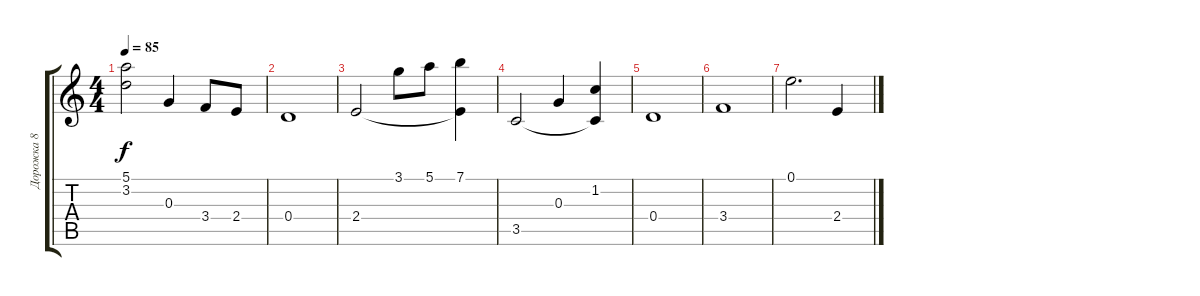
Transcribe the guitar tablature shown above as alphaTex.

\track ("Дорожка 8" "Дорожка 8") {instrument overdrivenguitar}
\staff {score tabs}
\tuning (E4 B3 G3 D3 A2 E2) {hide}
\ts (4 4)
\tempo 85
\clef g2
\ks c
(5.1 3.2).2{dy f} 0.3.4 3.4.8 2.4.8 |
0.4.1 |
2.4.2 3.1.8 5.1.8 (7.1 2.4{t}).4 |
3.5.2 0.3.4 (1.2 3.5{t}).4 |
0.4.1 |
3.4.1 |
0.1.2{d} 2.4.4
